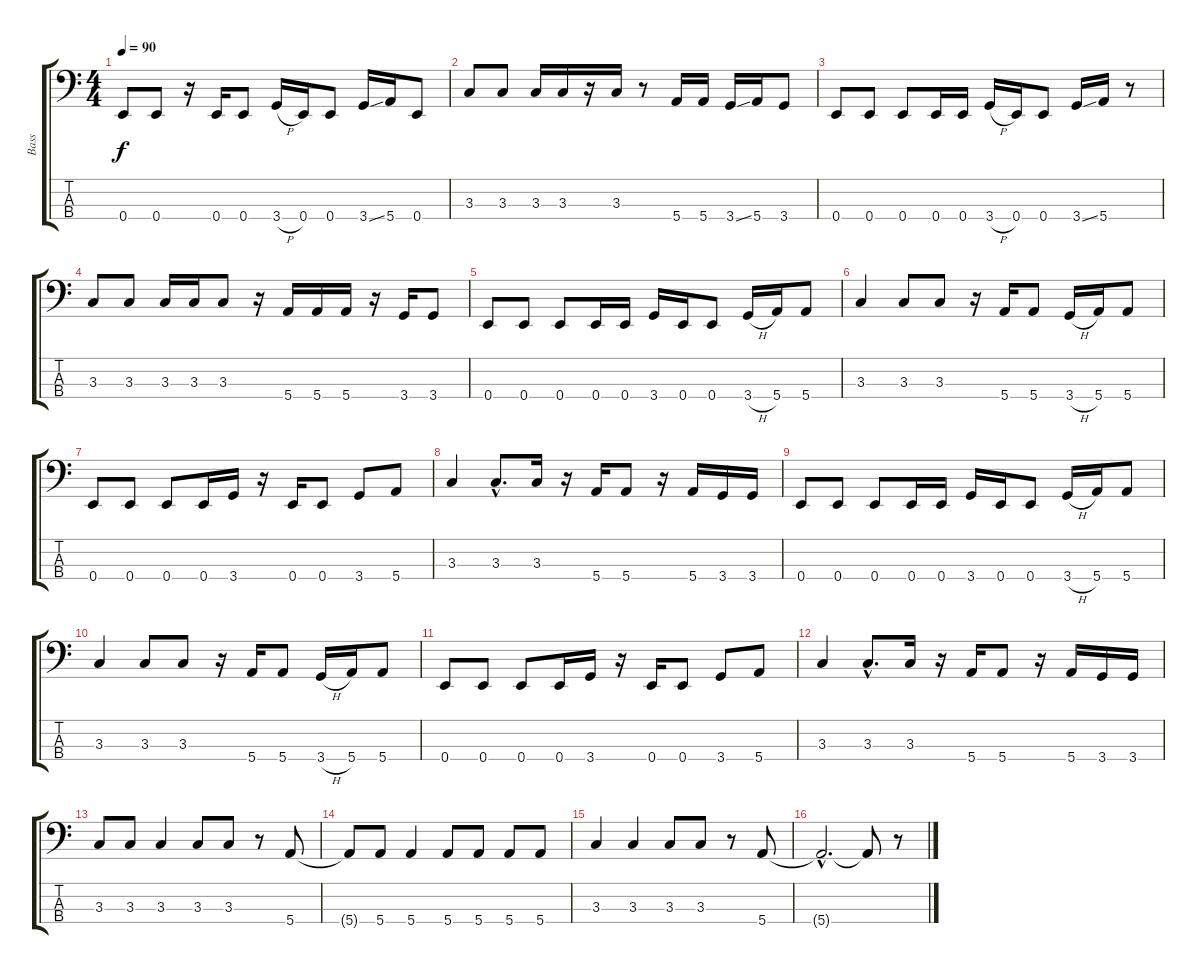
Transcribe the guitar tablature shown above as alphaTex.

\track ("Bass" "Bass") {instrument electricbassfinger}
\staff {score tabs}
\tuning (G2 D2 A1 E1) {hide}
\ts (4 4)
\tempo 90
\clef f4
\ks c
0.4.8{dy f} 0.4.8 r.16 0.4.16 0.4.8 3.4{h}.16 0.4.16 0.4.8 3.4{ss}.16 5.4.16 0.4.8 |
3.3.8 3.3.8 3.3.16 3.3.16 r.16 3.3.16 r.8 5.4.16 5.4.16 3.4{ss}.16 5.4.16 3.4.8 |
0.4.8 0.4.8 0.4.8 0.4.16 0.4.16 3.4{h}.16 0.4.16 0.4.8 3.4{ss}.16 5.4.16 r.8 |
3.3.8 3.3.8 3.3.16 3.3.16 3.3.8 r.16 5.4.16 5.4.16 5.4.16 r.16 3.4.16 3.4.8 |
0.4.8 0.4.8 0.4.8 0.4.16 0.4.16 3.4.16 0.4.16 0.4.8 3.4{h}.16 5.4.16 5.4.8 |
3.3.4 3.3.8 3.3.8 r.16 5.4.16 5.4.8 3.4{h}.16 5.4.16 5.4.8 |
0.4.8 0.4.8 0.4.8 0.4.16 3.4.16 r.16 0.4.16 0.4.8 3.4.8 5.4.8 |
3.3.4 3.3{hac}.8{d} 3.3.16 r.16 5.4.16 5.4.8 r.16 5.4.16 3.4.16 3.4.16 |
0.4.8 0.4.8 0.4.8 0.4.16 0.4.16 3.4.16 0.4.16 0.4.8 3.4{h}.16 5.4.16 5.4.8 |
3.3.4 3.3.8 3.3.8 r.16 5.4.16 5.4.8 3.4{h}.16 5.4.16 5.4.8 |
0.4.8 0.4.8 0.4.8 0.4.16 3.4.16 r.16 0.4.16 0.4.8 3.4.8 5.4.8 |
3.3.4 3.3{hac}.8{d} 3.3.16 r.16 5.4.16 5.4.8 r.16 5.4.16 3.4.16 3.4.16 |
3.3.8 3.3.8 3.3.4 3.3.8 3.3.8 r.8 5.4.8 |
5.4{t}.8 5.4.8 5.4.4 5.4.8 5.4.8 5.4.8 5.4.8 |
3.3.4 3.3.4 3.3.8 3.3.8 r.8 5.4.8 |
5.4{hac t}.2{d} 5.4{t}.8 r.8
